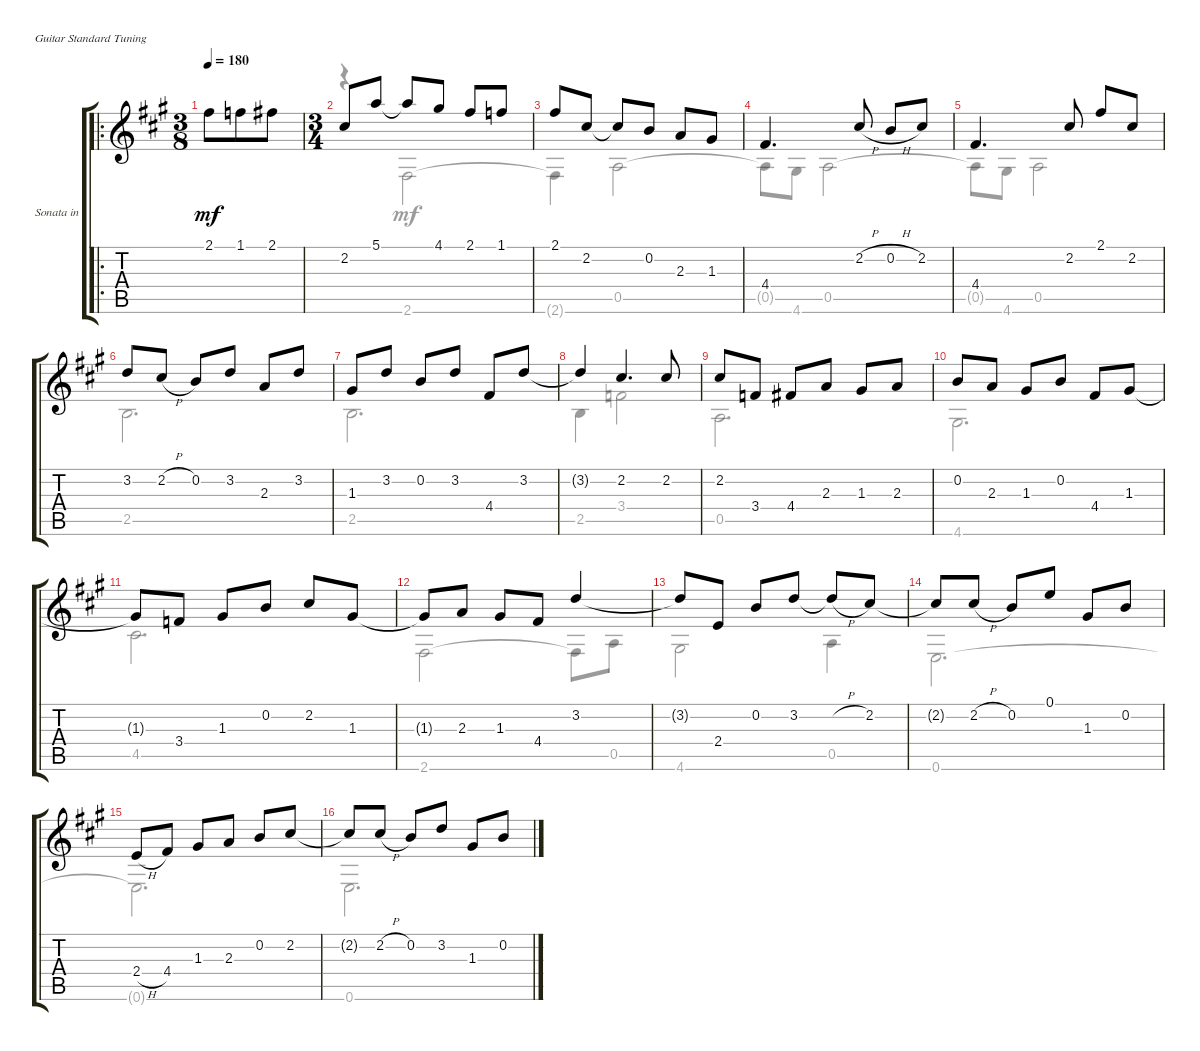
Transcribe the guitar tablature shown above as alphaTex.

\bracketExtendMode groupsimilarinstruments
\firstSystemTrackNameOrientation horizontal
\otherSystemsTrackNameOrientation horizontal
\track ("Sonata in F# - Courante" "Sonata in ") {instrument acousticguitarnylon}
\staff {score tabs}
\tuning (E4 B3 G3 D3 A2 E2)
\voice
\ro
\ts (3 8)
\tempo 180
\clef g2
\ks a
2.1.8{dy mf instrument acousticguitarnylon} 1.1.8 2.1.8 |
\ts (3 4)
2.2.8 5.1.8 5.1{t}.8 4.1.8 2.1.8 1.1.8 |
2.1.8 2.2.8 2.2{t}.8 0.2.8 2.3.8 1.3.8 |
4.4.4{d} 2.2{h}.8 0.2{h}.8 2.2.8 |
4.4.4{d} 2.2.8 2.1.8 2.2.8 |
3.2.8 2.2{h}.8 0.2.8 3.2.8 2.3.8 3.2.8 |
1.3.8 3.2.8 0.2.8 3.2.8 4.4.8 3.2.8 |
3.2{t}.4 2.2.4{d} 2.2.8 |
2.2.8 3.4.8 4.4.8 2.3.8 1.3.8 2.3.8 |
0.2.8 2.3.8 1.3.8 0.2.8 4.4.8 1.3.8 |
1.3{t}.8 3.4.8 1.3.8 0.2.8 2.2.8 1.3.8 |
1.3{t}.8 2.3.8 1.3.8 4.4.8 3.2.4 |
3.2{t}.8 2.4.8 0.2.8 3.2.8 3.2{h t}.8 2.2.8 |
2.2{t}.8 2.2{h}.8 0.2.8 0.1.8 1.3.8 0.2.8 |
2.4{h}.8 4.4.8 1.3.8 2.3.8 0.2.8 2.2.8 |
2.2{t}.8 2.2{h}.8 0.2.8 3.2.8 1.3.8 0.2.8
\voice
\clef g2
\ottava regular
\simile none
\ks a
|
r.4 2.6.2 |
2.6{t}.4 0.5.2 |
0.5{t}.8 4.6.8 0.5.2 |
0.5{t}.8 4.6.8 0.5.2 |
2.5.2{d} |
2.5.2{d} |
2.5.4 3.4.2 |
0.5.2{d} |
4.6.2{d} |
4.5.2{d} |
2.6.2 2.6{t}.8 0.5.8 |
4.6.2 0.5.4 |
0.6.2{d} |
0.6{t}.2{d} |
0.6.2{d}
